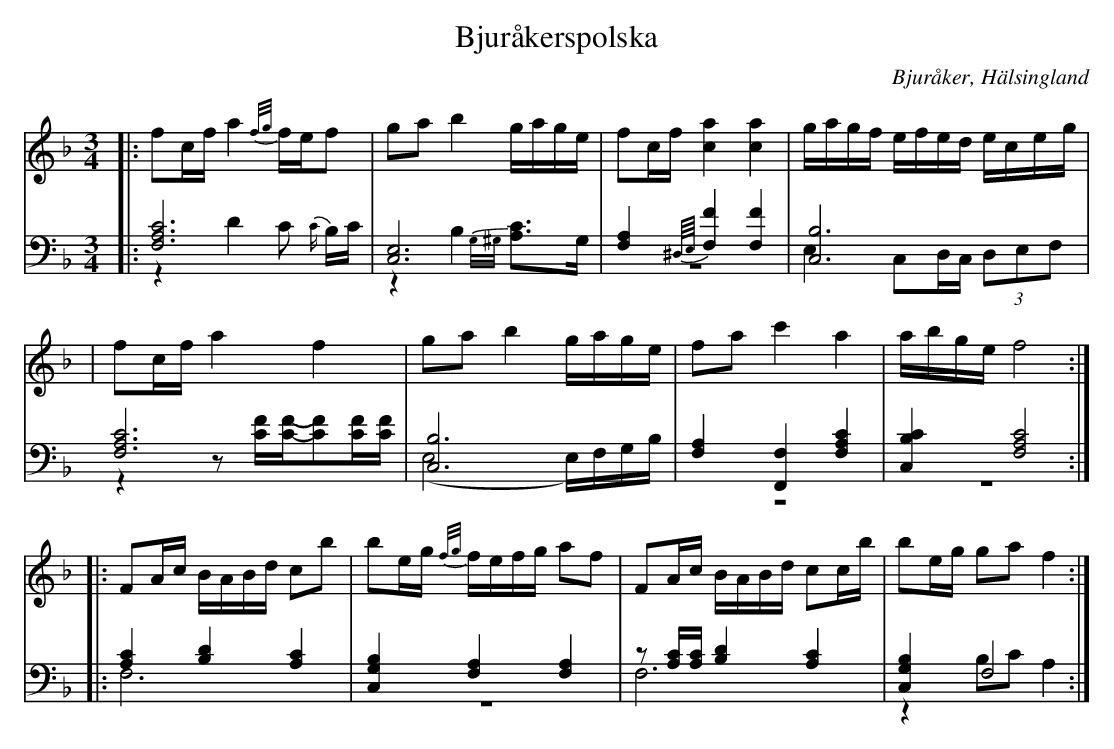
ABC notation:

X:1
T: Bjuråkerspolska
O: Bjuråker, Hälsingland
M: 3/4
L: 1/8
K: F
V:1
V:2
V:3 merge
V: 1
|:fc/f/ a2 {f/g/}f/e/f|ga b2 g/a/g/e/|fc/f/ [c2a2] [c2a2]|g/a/g/f/ e/f/e/d/ e/c/e/g/|
|fc/f/ a2 f2|ga b2 g/a/g/e/|fa c'2 a2| a/b/g/e/ f4:|
|:FA/c/ B/A/B/d/ cb|be/g/ {f/g/}f/e/f/g/ af|FA/c/ B/A/B/d/ cc/b/|be/g/ ga f2:|
V:2 clef=bass
|:[F,6A,6C6]|[C,6E,6]|[F,2A,2] {^D,//E,//}[F,2F2] [F,2F2]|[C,6B,6]|
[F,6A,6C6]|[C,6B,6]|[F,2A,2] [F,,2F,2] [F,2A,2C2]|[C,2B,2C2] [F,4A,4C4]:|
 |:[A,2C2] [B,2D2] [A,2C2]|[C,2G,2B,2] [F,2A,2] [F,2A,2]|z[A,/C/][A,/C/] [B,2D2] [A,2C2]|[C,2G,2B,2] F,4 :|
V:3 clef=bass
 |:z2D2 C {C/}B,/C/|z2 B,2 {G,/^G,/}[A,C]>G,|z6|E,2 C,D,/C,/ (3D,E,F,|
 |z2 z[C/F/][C/F/]-[CF][C/F/][C/F/]|(E,4 E,/)F,/G,/B,/|z6|z6:|
|:F,6|z6|F,6|z2 B,C A,2:|
